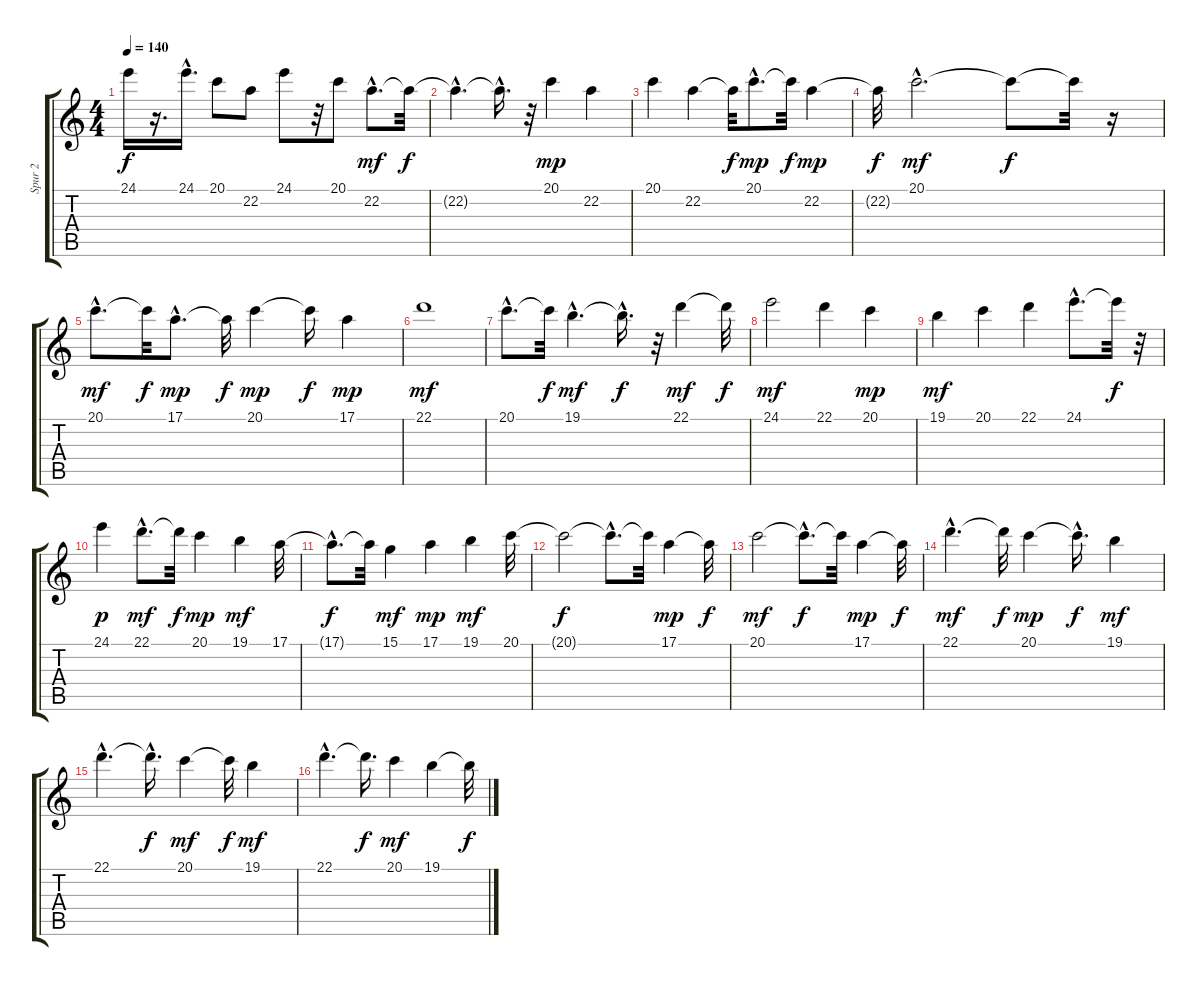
\track ("Spur 2" "Spur 2") {instrument stringensemble1}
\staff {score tabs}
\tuning (E4 B3 G3 D3 A2 E2) {hide}
\ts (4 4)
\tempo 140
\clef g2
\ks c
24.1{t}.16{dy f} r.16{d} 24.1{hac}.16{d} 20.1.8 22.2.8 24.1.8 r.32 20.1.8 22.2{hac}.8{d dy mf} 22.2{t}.32{dy f} |
22.2{hac t}.4{d} 22.2{hac t}.16{d} r.32 20.1.4{dy mp} 22.2.4 |
20.1.4 22.2.4 22.2{t}.32{dy f} 20.1{hac}.8{d dy mp} 20.1{t}.32{dy f} 22.2.4{dy mp} |
22.2{t}.32{dy f} 20.1{hac}.2{d dy mf} 20.1{t}.8{dy f} 20.1{t}.32 r.16 |
20.1{hac}.8{d dy mf} 20.1{t}.32{dy f} 17.1{hac}.8{d dy mp} 17.1{t}.32{dy f} 20.1.4{dy mp} 20.1{t}.16{dy f} 17.1.4{dy mp} |
22.1.1{dy mf} |
20.1{hac}.8{d} 20.1{t}.32{dy f} 19.1{hac}.4{d dy mf} 19.1{hac t}.16{d dy f} r.32 22.1.4{dy mf} 22.1{t}.32{dy f} |
24.1.2{dy mf} 22.1.4 20.1.4{dy mp} |
19.1.4{dy mf} 20.1.4 22.1.4 24.1{hac}.8{d} 24.1{t}.32{dy f} r.32 |
24.1.4{dy p} 22.1{hac}.8{d dy mf} 22.1{t}.32{dy f} 20.1.4{dy mp} 19.1.4{dy mf} 17.1.32 |
17.1{hac t}.8{d dy f} 17.1{t}.32 15.1.4{dy mf} 17.1.4{dy mp} 19.1.4{dy mf} 20.1.32 |
20.1{t}.2{dy f} 20.1{hac t}.8{d} 20.1{t}.32 17.1.4{dy mp} 17.1{t}.32{dy f} |
20.1.2{dy mf} 20.1{hac t}.8{d dy f} 20.1{t}.32 17.1.4{dy mp} 17.1{t}.32{dy f} |
22.1{hac}.4{d dy mf} 22.1{t}.32{dy f} 20.1.4{dy mp} 20.1{hac t}.16{d dy f} 19.1.4{dy mf} |
22.1{hac}.4{d} 22.1{hac t}.16{d dy f} 20.1.4{dy mf} 20.1{t}.32{dy f} 19.1.4{dy mf} |
22.1{hac}.4{d} 22.1{t}.16{d dy f} 20.1.4{dy mf} 19.1.4 19.1{t}.32{dy f}
